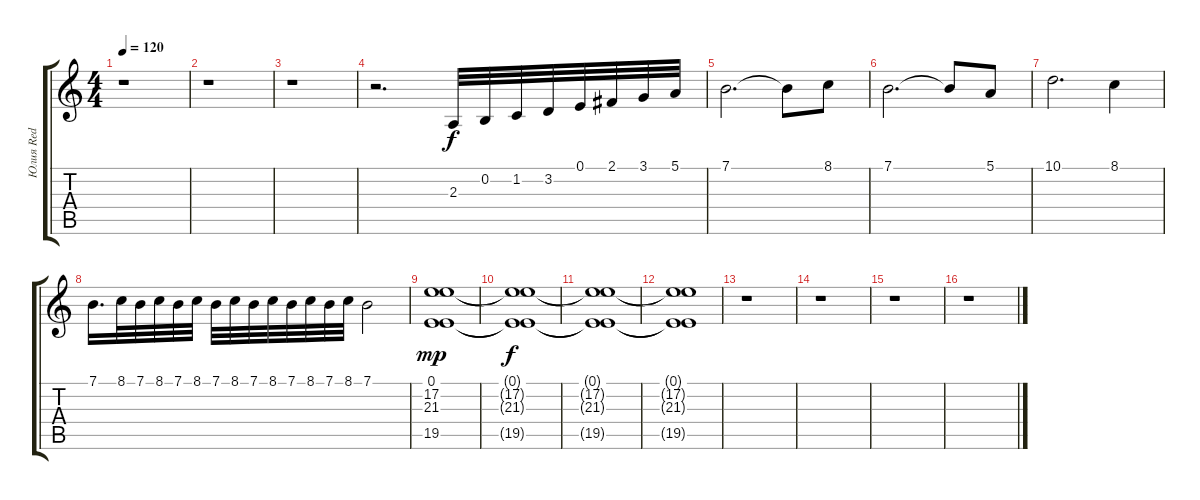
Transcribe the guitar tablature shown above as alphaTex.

\track ("Юлия Red" "Юлия Red") {instrument tremolostrings}
\staff {score tabs}
\tuning (E4 B3 G3 D3 A2 E2) {hide}
\ts (4 4)
\tempo 120
\clef g2
\ks c
r.1{dy p} |
r.1 |
r.1 |
r.2{d} 2.3.32{dy f} 0.2.32 1.2.32 3.2.32 0.1.32 2.1.32 3.1.32 5.1.32 |
7.1.2{d} 7.1{t}.8 8.1.8 |
7.1.2{d} 7.1{t}.8 5.1.8 |
10.1.2{d} 8.1.4 |
7.1.16{d} 8.1.32 7.1.32 8.1.32 7.1.32 8.1.32 7.1.32 8.1.32 7.1.32 8.1.32 7.1.32 8.1.32 7.1.32 8.1.32 7.1.2 |
(0.1 17.2 21.3 19.5).1{dy mp} |
(0.1{t} 17.2{t} 21.3{t} 19.5{t}).1{dy f} |
(0.1{t} 17.2{t} 21.3{t} 19.5{t}).1 |
(0.1{t} 17.2{t} 21.3{t} 19.5{t}).1 |
r.1 |
r.1 |
r.1 |
r.1
